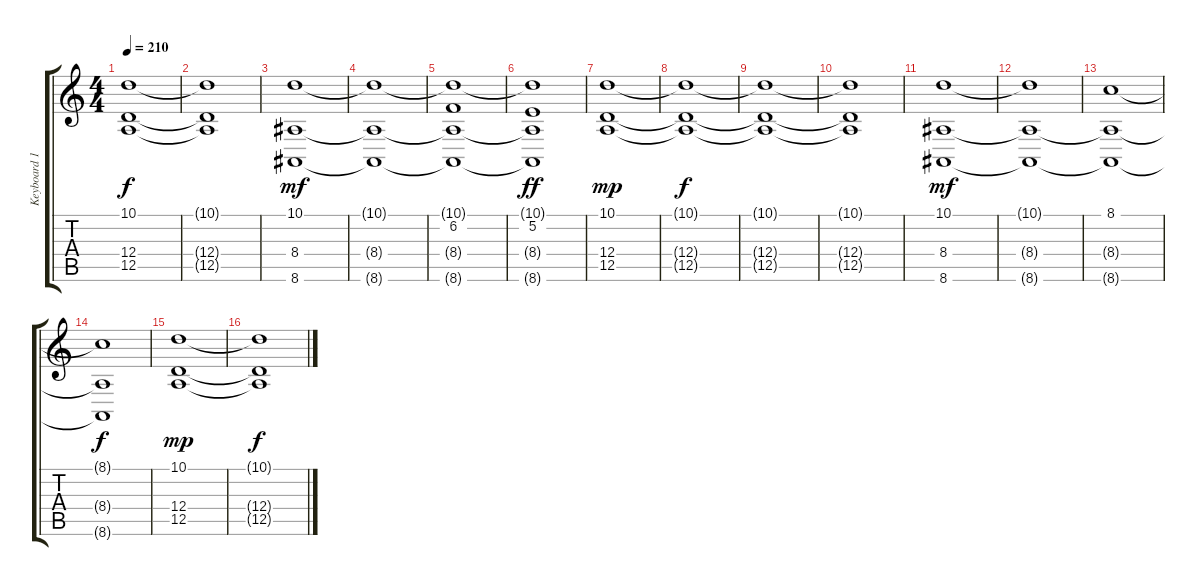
\track ("Keyboard 1" "Keyboard 1") {instrument brasssection}
\staff {score tabs}
\tuning (E4 B3 G3 D3 A2 D2) {hide}
\ts (4 4)
\tempo 210
\clef g2
\ks c
(10.1{t} 12.4{t} 12.5{t}).1{dy f} |
(10.1{t} 12.4{t} 12.5{t}).1 |
(10.1 8.4 8.6).1{dy mf} |
(10.1{t} 8.4{t} 8.6{t}).1 |
(10.1{t} 6.2 8.4{t} 8.6{t}).1 |
(10.1{t} 5.2 8.4{t} 8.6{t}).1{dy ff} |
(10.1 12.4 12.5).1{dy mp} |
(10.1{t} 12.4{t} 12.5{t}).1{dy f} |
(10.1{t} 12.4{t} 12.5{t}).1 |
(10.1{t} 12.4{t} 12.5{t}).1 |
(10.1 8.4 8.6).1{dy mf} |
(10.1{t} 8.4{t} 8.6{t}).1 |
(8.1 8.4{t} 8.6{t}).1 |
(8.1{t} 8.4{t} 8.6{t}).1{dy f} |
(10.1 12.4 12.5).1{dy mp} |
(10.1{t} 12.4{t} 12.5{t}).1{dy f}
